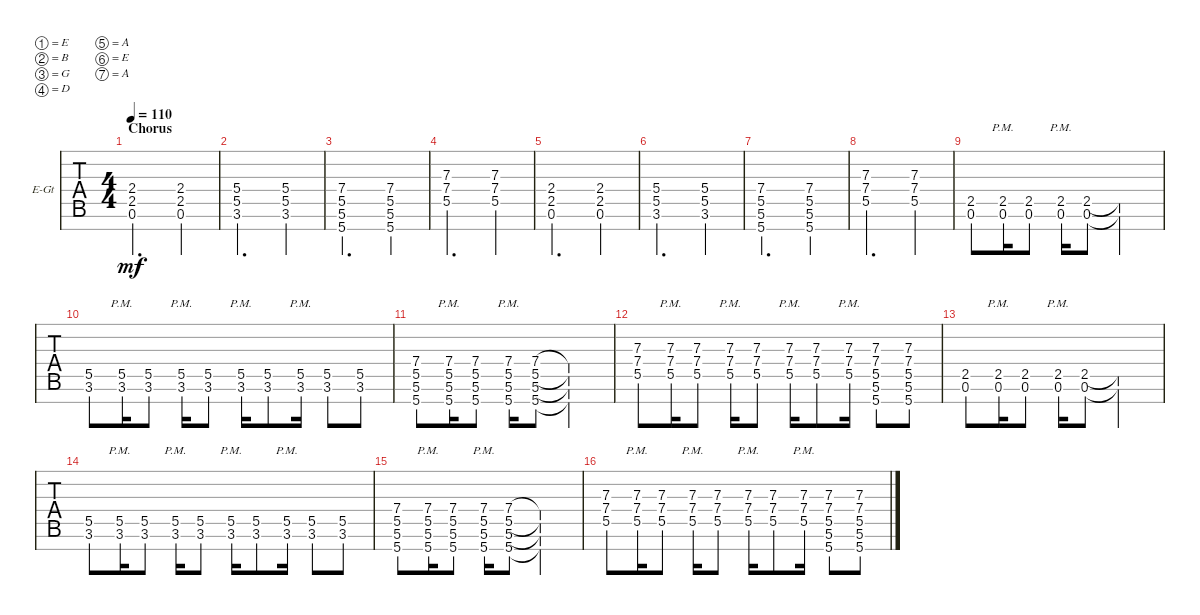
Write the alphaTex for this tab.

\defaultSystemsLayout 4
\bracketExtendMode groupsimilarinstruments
\firstSystemTrackNameOrientation horizontal
\otherSystemsTrackNameOrientation horizontal
\track ("Cole Train" "E-Gt") {instrument distortionguitar}
\staff {tabs}
\tuning (E4 B3 G3 D3 A2 E2 A1)
\ts (4 4)
\section ("" "Chorus")
\tempo 110
\clef g2
\ks c
(0.6 2.5 2.4).2{d dy mf} (2.4 2.5 0.6).4 |
(3.6 5.5 5.4).2{d} (5.4 5.5 3.6).4 |
(5.5 7.4 5.6 5.7).2{d} (7.4 5.5 5.6 5.7).4 |
(5.5 7.4 7.3).2{d} (7.4 5.5 7.3).4 |
(0.6 2.5 2.4).2{d} (2.4 2.5 0.6).4 |
(3.6 5.5 5.4).2{d} (5.4 5.5 3.6).4 |
(5.5 7.4 5.6 5.7).2{d} (7.4 5.5 5.6 5.7).4 |
(5.5 7.4 7.3).2{d} (7.4 5.5 7.3).4 |
(0.6 2.5).8 (0.6{pm} 2.5{pm}).16 (0.6 2.5).8 (0.6{pm} 2.5{pm}).16 (0.6 2.5).8 (0.6{t} 2.5{t}).2 |
(3.6 5.5).8 (3.6{pm} 5.5{pm}).16 (3.6 5.5).8 (3.6{pm} 5.5{pm}).16 (3.6 5.5).8 (3.6{pm} 5.5{pm}).16 (3.6 5.5).8 (3.6{pm} 5.5{pm}).16 (3.6 5.5).8 (3.6 5.5).8 |
(5.6 5.5 5.7 7.4).8 (7.4{pm} 5.5{pm} 5.6{pm} 5.7{pm}).16 (5.5 7.4 5.6 5.7).8 (5.5{pm} 7.4{pm} 5.6{pm} 5.7{pm}).16 (7.4 5.5 5.6 5.7).8 (7.4{t} 5.5{t} 5.6{t} 5.7{t}).2 |
(7.4 7.3 5.5).8 (7.4{pm} 7.3{pm} 5.5{pm}).16 (7.3 7.4 5.5).8 (7.3{pm} 7.4{pm} 5.5{pm}).16 (7.3 7.4 5.5).8 (7.4{pm} 7.3{pm} 5.5{pm}).16 (7.3 7.4 5.5).8 (7.4{pm} 7.3{pm} 5.5{pm}).16 (7.3 7.4 5.5 5.7 5.6).8 (7.3 7.4 5.5 5.7 5.6).8 |
(0.6 2.5).8 (0.6{pm} 2.5{pm}).16 (0.6 2.5).8 (0.6{pm} 2.5{pm}).16 (0.6 2.5).8 (0.6{t} 2.5{t}).2 |
(3.6 5.5).8 (3.6{pm} 5.5{pm}).16 (3.6 5.5).8 (3.6{pm} 5.5{pm}).16 (3.6 5.5).8 (3.6{pm} 5.5{pm}).16 (3.6 5.5).8 (3.6{pm} 5.5{pm}).16 (3.6 5.5).8 (3.6 5.5).8 |
(5.6 5.5 5.7 7.4).8 (7.4{pm} 5.5{pm} 5.6{pm} 5.7{pm}).16 (5.5 7.4 5.6 5.7).8 (5.5{pm} 7.4{pm} 5.6{pm} 5.7{pm}).16 (7.4 5.5 5.6 5.7).8 (7.4{t} 5.5{t} 5.6{t} 5.7{t}).2 |
(7.4 7.3 5.5).8 (7.4{pm} 7.3{pm} 5.5{pm}).16 (7.3 7.4 5.5).8 (7.3{pm} 7.4{pm} 5.5{pm}).16 (7.3 7.4 5.5).8 (7.4{pm} 7.3{pm} 5.5{pm}).16 (7.3 7.4 5.5).8 (7.4{pm} 7.3{pm} 5.5{pm}).16 (7.3 7.4 5.5 5.7 5.6).8 (7.3 7.4 5.5 5.7 5.6).8
